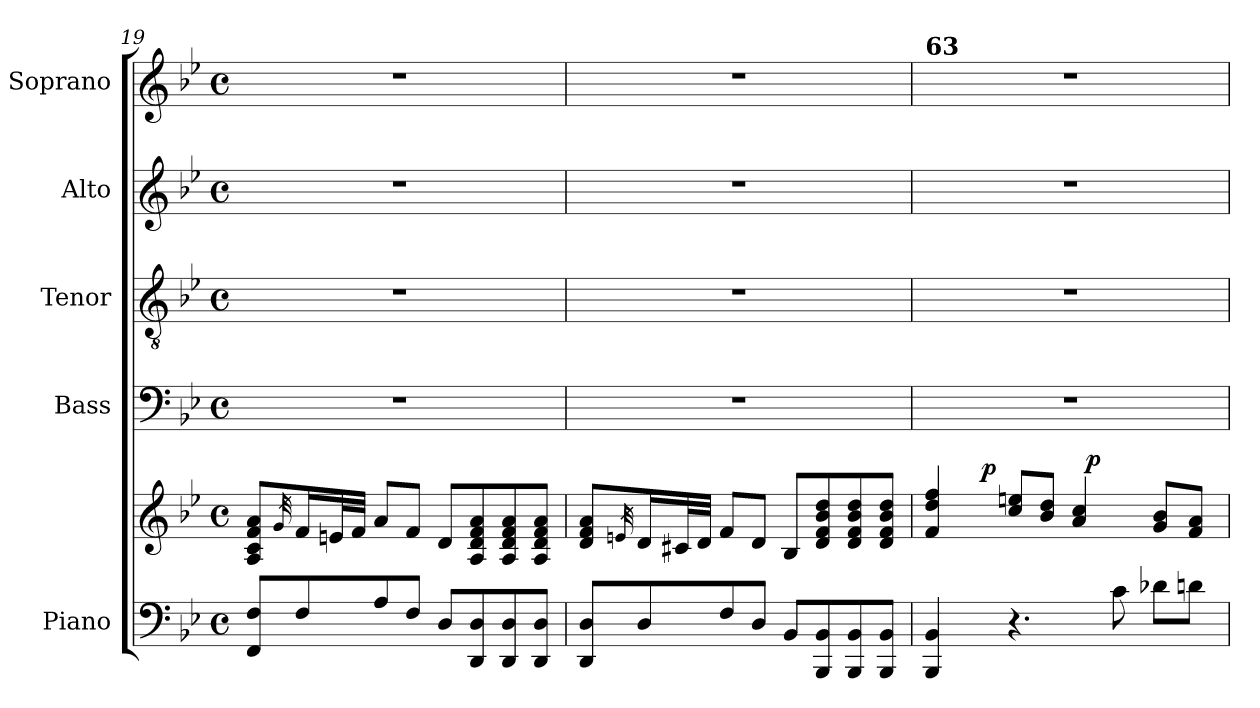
**kern	**kern	**dynam	**kern	**kern	**kern	**kern
*part5	*part5	*part5	*part4	*part3	*part2	*part1
*staff6	*staff5	*staff5/6	*staff4	*staff3	*staff2	*staff1
*I"Piano	*	*	*I"Bass	*I"Tenor	*I"Alto	*I"Soprano
*I'Pno.	*	*	*I'B.	*I'T.	*I'A.	*I'S.
!!LO:PB:g=z
*clefF4	*clefG2	*	*clefF4	*clefGv2	*clefG2	*clefG2
*k[b-e-]	*k[b-e-]	*	*k[b-e-]	*k[b-e-]	*k[b-e-]	*k[b-e-]
*B-:	*B-:	*	*B-:	*B-:	*B-:	*B-:
*M4/4	*M4/4	*	*M4/4	*M4/4	*M4/4	*M4/4
*met(c)	*met(c)	*	*met(c)	*met(c)	*met(c)	*met(c)
=19	=19	=19	=19	=19	=19	=19
8FF/ 8F/L	8A/ 8c/ 8f/ 8a/L	.	1r	1r	1r	1r
.	32qg/	.	.	.	.	.
8F/	16f/L	.	.	.	.	.
.	32en/L	.	.	.	.	.
.	32f/JJJ	.	.	.	.	.
8A/	8a/L	.	.	.	.	.
8F/J	8f/J	.	.	.	.	.
8D/L	8d/L	.	.	.	.	.
8DD/ 8D/	8A/ 8d/ 8f/ 8a/	.	.	.	.	.
8DD/ 8D/	8A/ 8d/ 8f/ 8a/	.	.	.	.	.
8DD/ 8D/J	8A/ 8d/ 8f/ 8a/J	.	.	.	.	.
=20	=20	=20	=20	=20	=20	=20
8DD/ 8D/L	8d/ 8f/ 8a/L	.	1r	1r	1r	1r
.	32qen/	.	.	.	.	.
8D/	16d/L	.	.	.	.	.
.	32c#X/L	.	.	.	.	.
.	32d/JJJ	.	.	.	.	.
8F/	8f/L	.	.	.	.	.
8D/J	8d/J	.	.	.	.	.
8BB-/L	8B-/L	.	.	.	.	.
8BBB-/ 8BB-/	8d/ 8f/ 8b-/ 8dd/	.	.	.	.	.
8BBB-/ 8BB-/	8d/ 8f/ 8b-/ 8dd/	.	.	.	.	.
8BBB-/ 8BB-/J	8d/ 8f/ 8b-/ 8dd/J	.	.	.	.	.
=21	=21	=21	=21	=21	=21	=21
*	*^	*	*	*	*	*
*	*	*^	*	*	*	*	*
*	*	*	*^	*	*	*	*	*
!	!	!	!	!	!	!	!	!	!LO:TX:a:B:t=63
4BBB-/ 4BB-/	4f/ 4dd/ 4ff/	16ryy	8ryy	2ryy	.	1r	1r	1r	1r
!	!	!	!	!	!LO:DY:a	!	!	!	!
!	!	!	!	!	!LO:DY:n=1:a	!	!	!	!
.	.	2...ryy	.	.	sf sf	.	.	.	.
.	.	.	32ryy	.	.	.	.	.	.
!	!	!	!	!	!LO:DY:n=2:a	!	!	!	!
.	.	.	2ryy	.	p	.	.	.	.
4.r	8cc/ 8een/L	.	.	.	.	.	.	.	.
.	8b-/ 8dd/J	.	.	.	.	.	.	.	.
.	4a/ 4cc/	.	.	32ryy	.	.	.	.	.
!	!	!	!	!	!LO:DY:n=3:a	!	!	!	!
.	.	.	.	4...ryy	p	.	.	.	.
8c\	.	.	.	.	.	.	.	.	.
.	.	.	4ryy	.	.	.	.	.	.
8d-X\L	8g/ 8b-/L	.	.	.	.	.	.	.	.
8dn\J	8f/ 8a/J	.	.	.	.	.	.	.	.
.	.	.	16.ryy	.	.	.	.	.	.
*	*v	*v	*v	*v	*	*	*	*	*
=	=	=	=	=	=	=
*-	*-	*-	*-	*-	*-	*-
